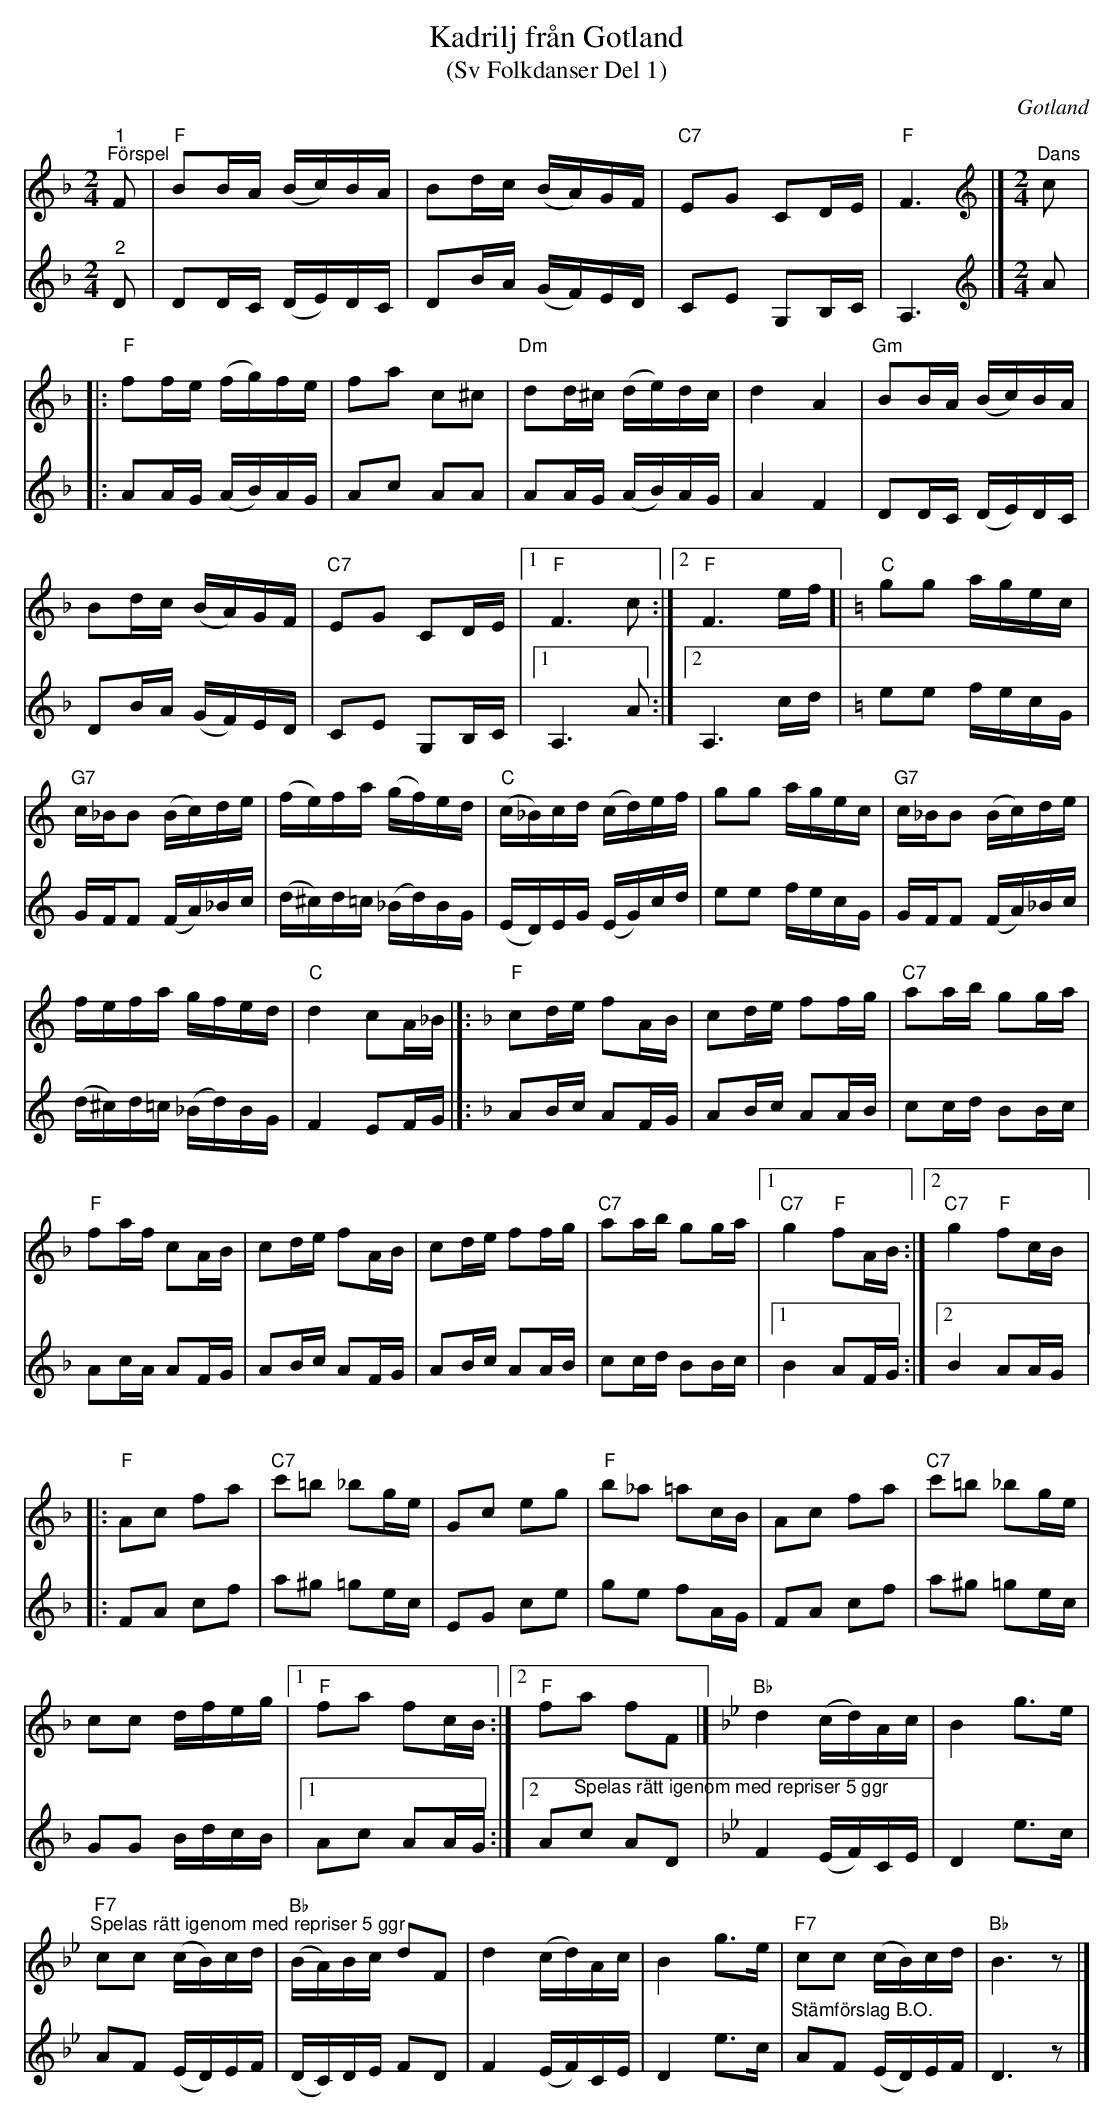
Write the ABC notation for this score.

X:1
T:Kadrilj från Gotland
T:(Sv Folkdanser Del 1)
O:Gotland
L:1/16
M:2/4
K:F
V:1
"^1""^Förspel" F2 |"F" B2BA (Bc)BA | B2dc (BA)GF | "C7" E2G2 C2DE |"F" F6 |] [K:F][M:2/4][K:treble]"^Dans" c2 |:
"F" f2fe (fg)fe | f2a2 c2^c2 | "Dm" d2d^c (de)dc | d4 A4 | "Gm" B2BA (Bc)BA |
B2dc (BA)GF | "C7" E2G2 C2DE |1 "F" F6 c2 :|2 "F" F6 ef [|[K:C] "C"g2g2 agec |
"G7" c_BB2 (Bc)de | (fe)fa (gf)ed | "C" (c_B)cd (cd)ef | g2g2 agec | "G7" c_BB2 (Bc)de |
fefa gfed | "C" d4 c2A_B |]: [K:F]"F" c2de f2AB | c2de f2fg |"C7" a2ab g2ga |
"F" f2af c2AB | c2de f2AB | c2de f2fg |"C7" a2ab g2ga |1"C7" g4"F" f2AB :|2"C7" g4"F" f2cB |:
"F" A2c2 f2a2 |"C7" c'2=b2 _b2ge | G2c2 e2g2 |"F" b2_a2 =a2cB | A2c2 f2a2 | "C7" c'2=b2 _b2ge |
c2c2 dfeg |1 "F" f2a2 f2cB :|2"F" f2a2 f2F2 |] [K:Bb] "Bb" d4 (cd)Ac | B4 g2>e2 |
"F7" "^Spelas rätt igenom med repriser 5 ggr" c2c2 (cB)cd |"Bb" (BA)Bc d2F2 | d4 (cd)Ac | B4 g2>e2 | "F7" c2c2 (cB)cd | "Bb" B6 z2 |]
V:2
"^2" D2 | D2DC (DE)DC | D2BA (GF)ED | C2E2 G,2B,C | A,6 |][K:F][M:2/4][K:treble] A2 |:
 A2AG (AB)AG | A2c2 A2A2 | A2AG (AB)AG | A4 F4 | D2DC (DE)DC | D2BA (GF)ED |
 C2E2 G,2B,C |1 A,6 A2 :|2 A,6 cd |[K:C]e2e2 fecG | GFF2 (FA)_Bc |
(d^c)d=c (_Bd)BG |(ED)EG (EG)cd | e2e2 fecG |GFF2 (FA)_Bc | (d^c)d=c (_Bd)BG |
 F4 E2FG |]:[K:F] A2Bc A2FG | A2Bc A2AB | c2cd B2Bc | A2cA A2FG | A2Bc A2FG |
A2Bc A2AB | c2cd B2Bc |1 B4 A2FG :|2 B4 A2AG |:
 F2A2 c2f2 | a2^g2 =g2ec | E2G2 c2e2 | g2e2 f2AG | F2A2 c2f2 | a2^g2 =g2ec |
G2G2 BdcB |1 A2c2 A2AG :|2 A2"^Spelas rätt igenom med repriser 5 ggr"c2 A2D2 |[K:Bb] F4 (EF)CE | D4 e2>c2 |
 A2F2 (ED)EF | (DC)DE F2D2 | F4 (EF)CE | D4 e2>c2 | "^Stämförslag B.O." A2F2 (ED)EF |  D6 z2 |]
